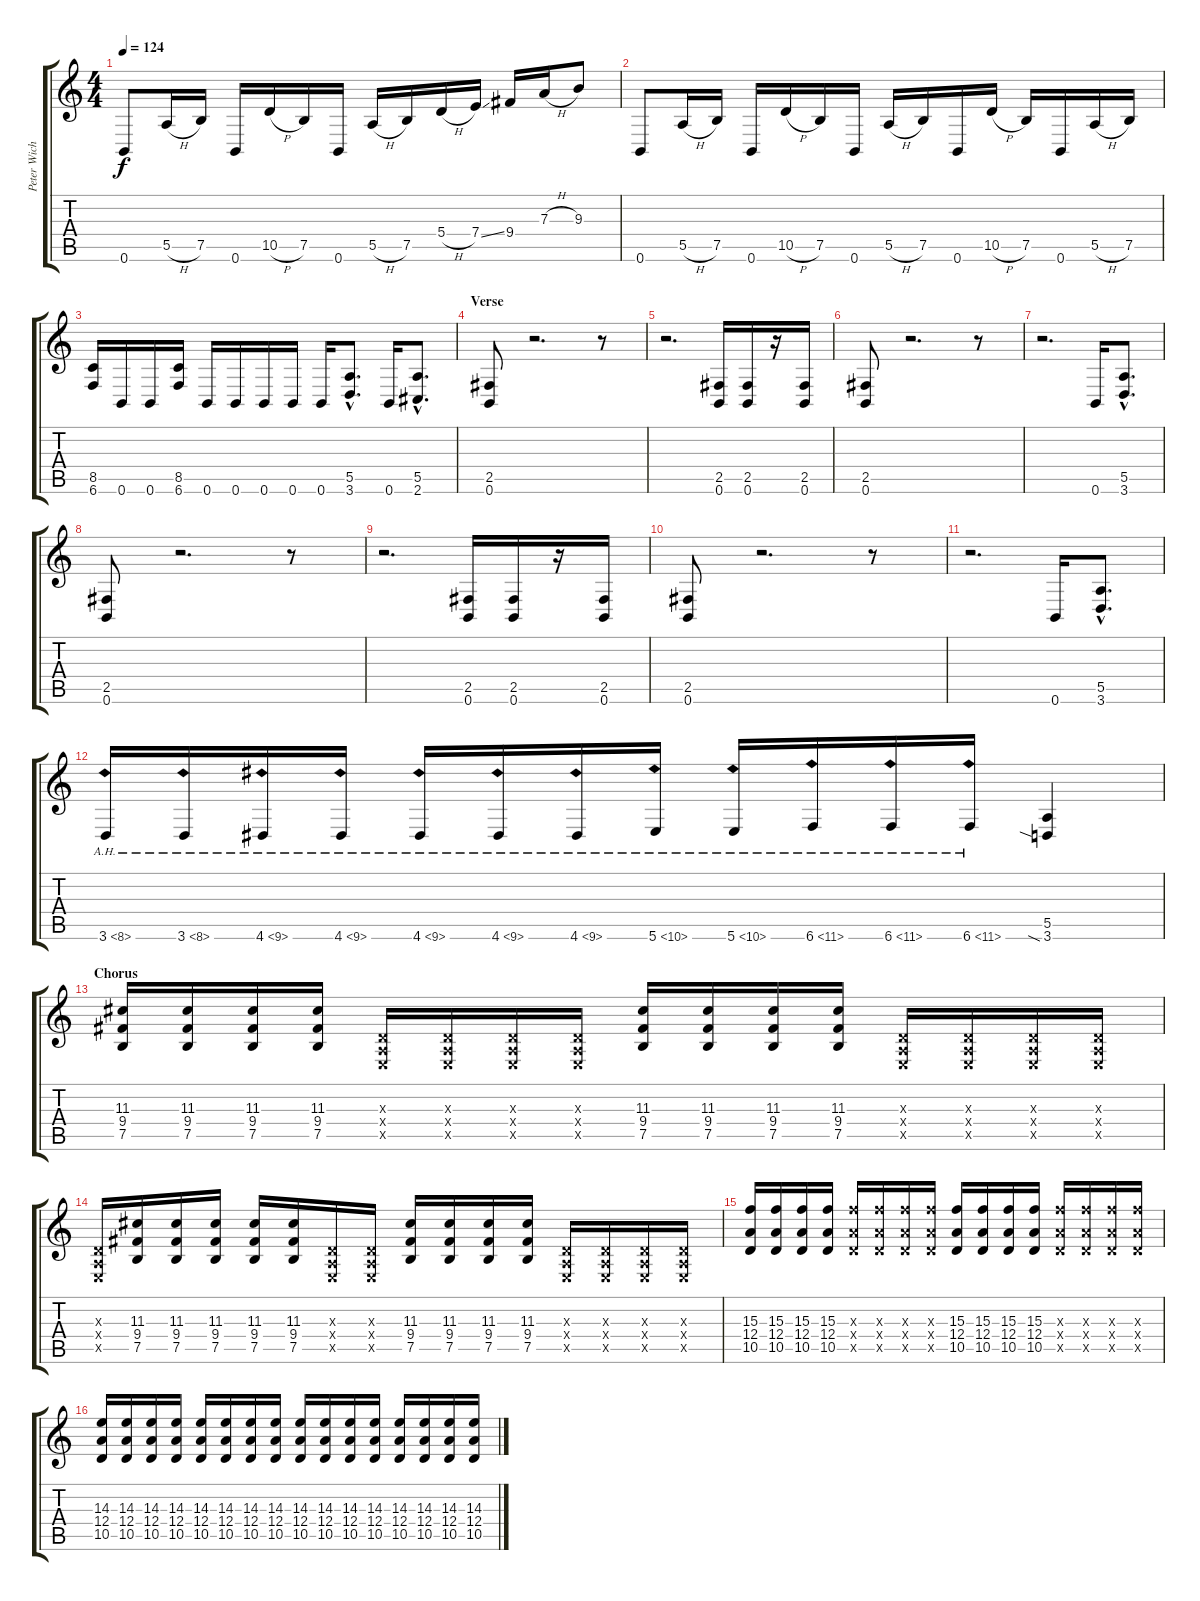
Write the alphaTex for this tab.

\track ("Peter Wichers" "Peter Wich") {instrument distortionguitar}
\staff {score tabs}
\tuning (B3 Gb3 D3 A2 E2 B1) {hide}
\ts (4 4)
\tempo 124
\clef g2
\ks c
0.6.8{dy f} 5.5{h}.16 7.5.16 0.6.16 10.5{h}.16 7.5.16 0.6.16 5.5{h}.16 7.5.16 5.4{h}.16 7.4{ss}.16 9.4.16 7.3{h}.16 9.3.8 |
0.6.8 5.5{h}.16 7.5.16 0.6.16 10.5{h}.16 7.5.16 0.6.16 5.5{h}.16 7.5.16 0.6.16 10.5{h}.16 7.5.16 0.6.16 5.5{h}.16 7.5.16 |
(8.5 6.6).16 0.6.16 0.6.16 (8.5 6.6).16 0.6.16 0.6.16 0.6.16 0.6.16 0.6.16 (5.5{hac} 3.6{hac}).8{d} 0.6.16 (5.5{hac} 2.6{hac}).8{d} |
\section ("" "Verse")
(2.5 0.6).8 r.2{d} r.8 |
r.2{d} (2.5 0.6).16 (2.5 0.6).16 r.16 (2.5 0.6).16 |
(2.5 0.6).8 r.2{d} r.8 |
r.2{d} 0.6.16 (5.5{hac} 3.6{hac}).8{d} |
(2.5 0.6).8 r.2{d} r.8 |
r.2{d} (2.5 0.6).16 (2.5 0.6).16 r.16 (2.5 0.6).16 |
(2.5 0.6).8 r.2{d} r.8 |
r.2{d} 0.6.16 (5.5{hac} 3.6{hac}).8{d} |
3.6{ah 5}.16 3.6{ah 5}.16 4.6{ah 5}.16 4.6{ah 5}.16 4.6{ah 5}.16 4.6{ah 5}.16 4.6{ah 5}.16 5.6{ah 5}.16 5.6{ah 5}.16 6.6{ah 5}.16 6.6{ah 5}.16 6.6{ah 5}.16 (5.5 3.6{sia}).4 |
\section ("" "Chorus")
(11.3 9.4 7.5).16 (11.3 9.4 7.5).16 (11.3 9.4 7.5).16 (11.3 9.4 7.5).16 (0.3{x} 0.4{x} 0.5{x}).16 (0.3{x} 0.4{x} 0.5{x}).16 (0.3{x} 0.4{x} 0.5{x}).16 (0.3{x} 0.4{x} 0.5{x}).16 (11.3 9.4 7.5).16 (11.3 9.4 7.5).16 (11.3 9.4 7.5).16 (11.3 9.4 7.5).16 (0.3{x} 0.4{x} 0.5{x}).16 (0.3{x} 0.4{x} 0.5{x}).16 (0.3{x} 0.4{x} 0.5{x}).16 (0.3{x} 0.4{x} 0.5{x}).16 |
(0.3{x} 0.4{x} 0.5{x}).16 (11.3 9.4 7.5).16 (11.3 9.4 7.5).16 (11.3 9.4 7.5).16 (11.3 9.4 7.5).16 (11.3 9.4 7.5).16 (0.3{x} 0.4{x} 0.5{x}).16 (0.3{x} 0.4{x} 0.5{x}).16 (11.3 9.4 7.5).16 (11.3 9.4 7.5).16 (11.3 9.4 7.5).16 (11.3 9.4 7.5).16 (0.3{x} 0.4{x} 0.5{x}).16 (0.3{x} 0.4{x} 0.5{x}).16 (0.3{x} 0.4{x} 0.5{x}).16 (0.3{x} 0.4{x} 0.5{x}).16 |
(15.3 12.4 10.5).16 (15.3 12.4 10.5).16 (15.3 12.4 10.5).16 (15.3 12.4 10.5).16 (15.3{x} 12.4{x} 10.5{x}).16 (15.3{x} 12.4{x} 10.5{x}).16 (15.3{x} 12.4{x} 10.5{x}).16 (15.3{x} 12.4{x} 10.5{x}).16 (15.3 12.4 10.5).16 (15.3 12.4 10.5).16 (15.3 12.4 10.5).16 (15.3 12.4 10.5).16 (15.3{x} 12.4{x} 10.5{x}).16 (15.3{x} 12.4{x} 10.5{x}).16 (15.3{x} 12.4{x} 10.5{x}).16 (15.3{x} 12.4{x} 10.5{x}).16 |
(14.3 12.4 10.5).16 (14.3 12.4 10.5).16 (14.3 12.4 10.5).16 (14.3 12.4 10.5).16 (14.3 12.4 10.5).16 (14.3 12.4 10.5).16 (14.3 12.4 10.5).16 (14.3 12.4 10.5).16 (14.3 12.4 10.5).16 (14.3 12.4 10.5).16 (14.3 12.4 10.5).16 (14.3 12.4 10.5).16 (14.3 12.4 10.5).16 (14.3 12.4 10.5).16 (14.3 12.4 10.5).16 (14.3 12.4 10.5).16
